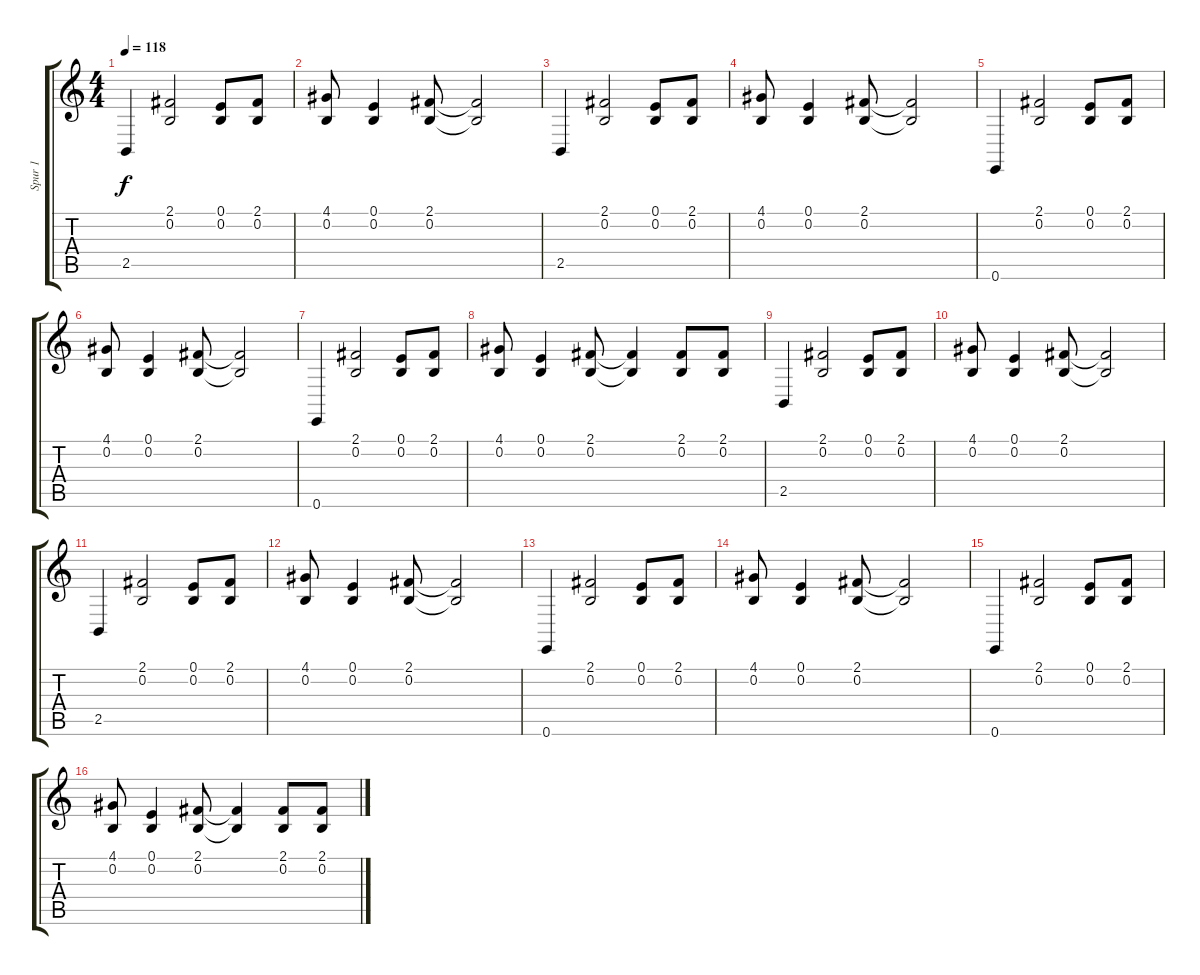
\track ("Spur 1" "Spur 1") {instrument acousticgrandpiano}
\staff {score tabs}
\tuning (E4 B3 G3 D3 A2 E2) {hide}
\ts (4 4)
\tempo 118
\clef g2
\ks c
2.5.4{dy f instrument trumpet} (2.1 0.2).2 (0.1 0.2).8 (2.1 0.2).8 |
(4.1 0.2).8 (0.1 0.2).4 (2.1 0.2).8 (2.1{t} 0.2{t}).2 |
2.5.4 (2.1 0.2).2 (0.1 0.2).8 (2.1 0.2).8 |
(4.1 0.2).8 (0.1 0.2).4 (2.1 0.2).8 (2.1{t} 0.2{t}).2 |
0.6.4 (2.1 0.2).2 (0.1 0.2).8 (2.1 0.2).8 |
(4.1 0.2).8 (0.1 0.2).4 (2.1 0.2).8 (2.1{t} 0.2{t}).2 |
0.6.4 (2.1 0.2).2 (0.1 0.2).8 (2.1 0.2).8 |
(4.1 0.2).8 (0.1 0.2).4 (2.1 0.2).8 (2.1{t} 0.2{t}).4 (2.1 0.2).8 (2.1 0.2).8 |
2.5.4{instrument trombone} (2.1 0.2).2 (0.1 0.2).8 (2.1 0.2).8 |
(4.1 0.2).8 (0.1 0.2).4 (2.1 0.2).8 (2.1{t} 0.2{t}).2 |
2.5.4 (2.1 0.2).2 (0.1 0.2).8 (2.1 0.2).8 |
(4.1 0.2).8 (0.1 0.2).4 (2.1 0.2).8 (2.1{t} 0.2{t}).2 |
0.6.4 (2.1 0.2).2 (0.1 0.2).8 (2.1 0.2).8 |
(4.1 0.2).8 (0.1 0.2).4 (2.1 0.2).8 (2.1{t} 0.2{t}).2 |
0.6.4 (2.1 0.2).2 (0.1 0.2).8 (2.1 0.2).8 |
(4.1 0.2).8 (0.1 0.2).4 (2.1 0.2).8 (2.1{t} 0.2{t}).4 (2.1 0.2).8 (2.1 0.2).8
